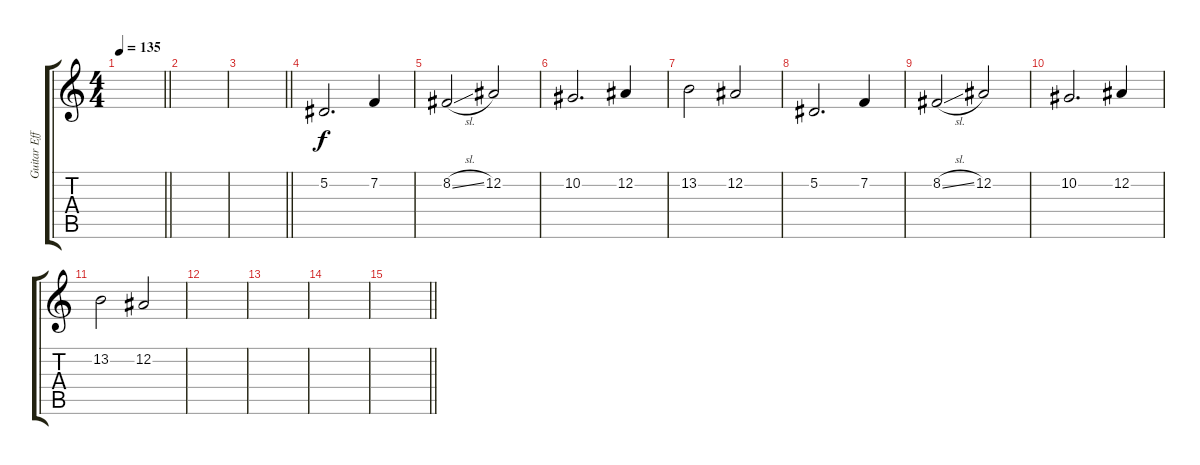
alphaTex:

\track ("Guitar Effect" "Guitar Eff") {instrument synthstrings1}
\staff {score tabs}
\tuning (Eb4 Bb3 Gb3 Db3 Ab2 Db2) {hide}
\ts (4 4)
\tempo 135
\clef g2
\barLineRight lightlight
\ks c
|
|
\barLineRight lightlight
|
5.2.2{d} 7.2.4 |
8.2{sl}.2 12.2.2 |
10.2.2{d} 12.2.4 |
13.2.2 12.2.2 |
5.2.2{d} 7.2.4 |
8.2{sl}.2 12.2.2 |
10.2.2{d} 12.2.4 |
13.2.2 12.2.2 |
|
|
|
\barLineRight lightlight
